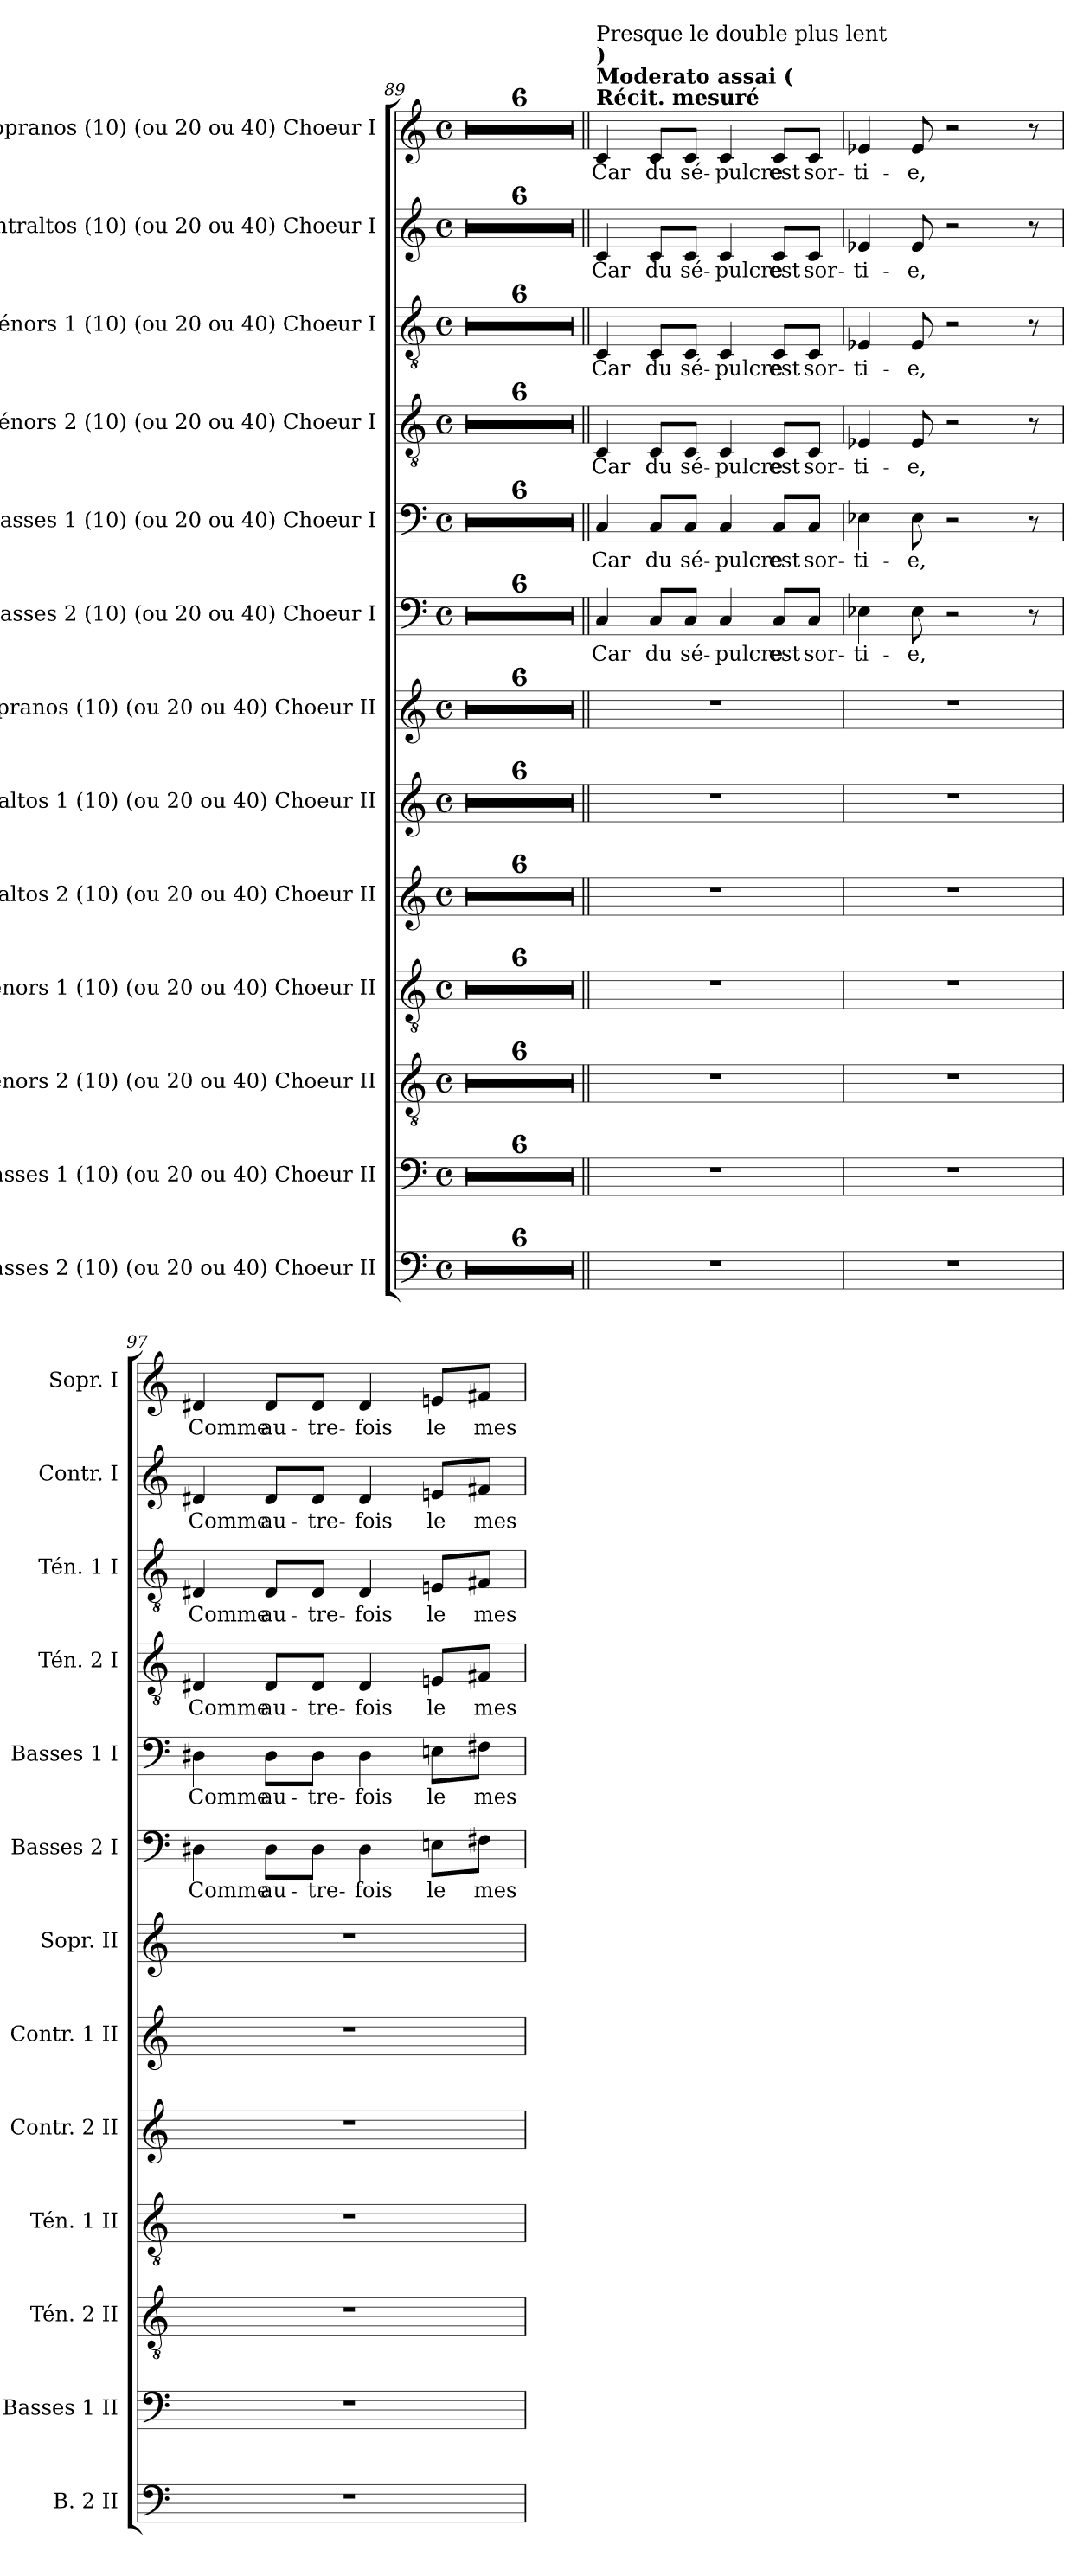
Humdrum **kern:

**kern	**kern	**kern	**kern	**kern	**kern	**kern	**kern	**text	**kern	**text	**kern	**text	**kern	**text	**kern	**text	**kern	**text
*part13	*part12	*part11	*part10	*part9	*part8	*part7	*part6	*part6	*part5	*part5	*part4	*part4	*part3	*part3	*part2	*part2	*part1	*part1
*staff13	*staff12	*staff11	*staff10	*staff9	*staff8	*staff7	*staff6	*staff6	*staff5	*staff5	*staff4	*staff4	*staff3	*staff3	*staff2	*staff2	*staff1	*staff1
*I"Basses 2 (10) (ou 20 ou 40) Choeur II	*I"Basses 1 (10) (ou 20 ou 40) Choeur II	*I"Ténors 2 (10) (ou 20 ou 40) Choeur II	*I"Ténors 1 (10) (ou 20 ou 40) Choeur II	*I"Contraltos 2 (10) (ou 20 ou 40) Choeur II	*I"Contraltos 1 (10) (ou 20 ou 40) Choeur II	*I"Sopranos (10) (ou 20 ou 40) Choeur II	*I"Basses 2 (10) (ou 20 ou 40) Choeur I	*	*I"Basses 1 (10) (ou 20 ou 40) Choeur I	*	*I"Ténors 2 (10) (ou 20 ou 40) Choeur I	*	*I"Ténors 1 (10) (ou 20 ou 40) Choeur I	*	*I"Contraltos (10) (ou 20 ou 40) Choeur I	*	*I"Sopranos (10) (ou 20 ou 40) Choeur I	*
*I'B. 2 II	*I'Basses 1 II	*I'Tén. 2 II	*I'Tén. 1 II	*I'Contr. 2 II	*I'Contr. 1 II	*I'Sopr. II	*I'Basses 2 I	*	*I'Basses 1 I	*	*I'Tén. 2 I	*	*I'Tén. 1 I	*	*I'Contr. I	*	*I'Sopr. I	*
*clefF4	*clefF4	*clefGv2	*clefGv2	*clefG2	*clefG2	*clefG2	*clefF4	*	*clefF4	*	*clefGv2	*	*clefGv2	*	*clefG2	*	*clefG2	*
*k[]	*k[]	*k[]	*k[]	*k[]	*k[]	*k[]	*k[]	*	*k[]	*	*k[]	*	*k[]	*	*k[]	*	*k[]	*
*M4/4	*M4/4	*M4/4	*M4/4	*M4/4	*M4/4	*M4/4	*M4/4	*	*M4/4	*	*M4/4	*	*M4/4	*	*M4/4	*	*M4/4	*
*met(c)	*met(c)	*met(c)	*met(c)	*met(c)	*met(c)	*met(c)	*met(c)	*	*met(c)	*	*met(c)	*	*met(c)	*	*met(c)	*	*met(c)	*
=89	=89	=89	=89	=89	=89	=89	=89	=89	=89	=89	=89	=89	=89	=89	=89	=89	=89	=89
1r	1r	1r	1r	1r	1r	1r	1r	.	1r	.	1r	.	1r	.	1r	.	1r	.
=90	=90	=90	=90	=90	=90	=90	=90	=90	=90	=90	=90	=90	=90	=90	=90	=90	=90	=90
1r	1r	1r	1r	1r	1r	1r	1r	.	1r	.	1r	.	1r	.	1r	.	1r	.
=91	=91	=91	=91	=91	=91	=91	=91	=91	=91	=91	=91	=91	=91	=91	=91	=91	=91	=91
1r	1r	1r	1r	1r	1r	1r	1r	.	1r	.	1r	.	1r	.	1r	.	1r	.
=92	=92	=92	=92	=92	=92	=92	=92	=92	=92	=92	=92	=92	=92	=92	=92	=92	=92	=92
1r	1r	1r	1r	1r	1r	1r	1r	.	1r	.	1r	.	1r	.	1r	.	1r	.
=93	=93	=93	=93	=93	=93	=93	=93	=93	=93	=93	=93	=93	=93	=93	=93	=93	=93	=93
1r	1r	1r	1r	1r	1r	1r	1r	.	1r	.	1r	.	1r	.	1r	.	1r	.
=94	=94	=94	=94	=94	=94	=94	=94	=94	=94	=94	=94	=94	=94	=94	=94	=94	=94	=94
1r	1r	1r	1r	1r	1r	1r	1r	.	1r	.	1r	.	1r	.	1r	.	1r	.
=95||	=95||	=95||	=95||	=95||	=95||	=95||	=95||	=95||	=95||	=95||	=95||	=95||	=95||	=95||	=95||	=95||	=95||	=95||
!!LO:REH:place=s1:a:B:fs=14:t=H
*	*	*	*	*	*	*	*	*	*	*	*	*	*	*	*	*	*MM84	*
!	!	!	!	!	!	!	!	!	!	!	!	!	!	!	!	!	!LO:TX:a:B:t=Récit. mesuré	!
!	!	!	!	!	!	!	!	!	!	!	!	!	!	!	!	!	!LO:TX:a:B:t=Moderato assai (	!
!	!	!	!	!	!	!	!	!	!	!	!	!	!	!	!	!	!LO:TX:a:B:t=)	!
!	!	!	!	!	!	!	!	!	!	!	!	!	!	!	!	!	!LO:TX:a:t=Presque le double plus lent	!
!	!	!	!	!	!	!	!	!LO:LY:b	!	!LO:LY:b	!	!LO:LY:b	!	!LO:LY:b	!	!LO:LY:b	!	!LO:LY:b
1r	1r	1r	1r	1r	1r	1r	4C/	Car	4C/	Car	4C/	Car	4C/	Car	4c/	Car	4c/	Car
!	!	!	!	!	!	!	!	!LO:LY:b	!	!LO:LY:b	!	!LO:LY:b	!	!LO:LY:b	!	!LO:LY:b	!	!LO:LY:b
.	.	.	.	.	.	.	8C/L	du	8C/L	du	8C/L	du	8C/L	du	8c/L	du	8c/L	du
!	!	!	!	!	!	!	!	!LO:LY:b	!	!LO:LY:b	!	!LO:LY:b	!	!LO:LY:b	!	!LO:LY:b	!	!LO:LY:b
.	.	.	.	.	.	.	8C/J	sé-	8C/J	sé-	8C/J	sé-	8C/J	sé-	8c/J	sé-	8c/J	sé-
!	!	!	!	!	!	!	!	!LO:LY:b	!	!LO:LY:b	!	!LO:LY:b	!	!LO:LY:b	!	!LO:LY:b	!	!LO:LY:b
.	.	.	.	.	.	.	4C/	-pulcre	4C/	-pulcre	4C/	-pulcre	4C/	-pulcre	4c/	-pulcre	4c/	-pulcre
!	!	!	!	!	!	!	!	!LO:LY:b	!	!LO:LY:b	!	!LO:LY:b	!	!LO:LY:b	!	!LO:LY:b	!	!LO:LY:b
.	.	.	.	.	.	.	8C/L	est	8C/L	est	8C/L	est	8C/L	est	8c/L	est	8c/L	est
!	!	!	!	!	!	!	!	!LO:LY:b	!	!LO:LY:b	!	!LO:LY:b	!	!LO:LY:b	!	!LO:LY:b	!	!LO:LY:b
.	.	.	.	.	.	.	8C/J	sor-	8C/J	sor-	8C/J	sor-	8C/J	sor-	8c/J	sor-	8c/J	sor-
=96	=96	=96	=96	=96	=96	=96	=96	=96	=96	=96	=96	=96	=96	=96	=96	=96	=96	=96
!	!	!	!	!	!	!	!	!LO:LY:b	!	!LO:LY:b	!	!LO:LY:b	!	!LO:LY:b	!	!LO:LY:b	!	!LO:LY:b
1r	1r	1r	1r	1r	1r	1r	4E-X\	-ti-	4E-X\	-ti-	4E-X/	-ti-	4E-X/	-ti-	4e-X/	-ti-	4e-X/	-ti-
!	!	!	!	!	!	!	!	!LO:LY:b	!	!LO:LY:b	!	!LO:LY:b	!	!LO:LY:b	!	!LO:LY:b	!	!LO:LY:b
.	.	.	.	.	.	.	8E-\	-e,	8E-\	-e,	8E-/	-e,	8E-/	-e,	8e-/	-e,	8e-/	-e,
.	.	.	.	.	.	.	2r	.	2r	.	2r	.	2r	.	2r	.	2r	.
.	.	.	.	.	.	.	8r	.	8r	.	8r	.	8r	.	8r	.	8r	.
!!LO:PB:g=z
=97	=97	=97	=97	=97	=97	=97	=97	=97	=97	=97	=97	=97	=97	=97	=97	=97	=97	=97
!	!	!	!	!	!	!	!	!LO:LY:b	!	!LO:LY:b	!	!LO:LY:b	!	!LO:LY:b	!	!LO:LY:b	!	!LO:LY:b
1r	1r	1r	1r	1r	1r	1r	4D#X\	Comme	4D#X\	Comme	4D#X/	Comme	4D#X/	Comme	4d#X/	Comme	4d#X/	Comme
!	!	!	!	!	!	!	!	!LO:LY:b	!	!LO:LY:b	!	!LO:LY:b	!	!LO:LY:b	!	!LO:LY:b	!	!LO:LY:b
.	.	.	.	.	.	.	8D#\L	au-	8D#\L	au-	8D#/L	au-	8D#/L	au-	8d#/L	au-	8d#/L	au-
!	!	!	!	!	!	!	!	!LO:LY:b	!	!LO:LY:b	!	!LO:LY:b	!	!LO:LY:b	!	!LO:LY:b	!	!LO:LY:b
.	.	.	.	.	.	.	8D#\J	-tre-	8D#\J	-tre-	8D#/J	-tre-	8D#/J	-tre-	8d#/J	-tre-	8d#/J	-tre-
!	!	!	!	!	!	!	!	!LO:LY:b	!	!LO:LY:b	!	!LO:LY:b	!	!LO:LY:b	!	!LO:LY:b	!	!LO:LY:b
.	.	.	.	.	.	.	4D#\	-fois	4D#\	-fois	4D#/	-fois	4D#/	-fois	4d#/	-fois	4d#/	-fois
!	!	!	!	!	!	!	!	!LO:LY:b	!	!LO:LY:b	!	!LO:LY:b	!	!LO:LY:b	!	!LO:LY:b	!	!LO:LY:b
.	.	.	.	.	.	.	8En\L	le	8En\L	le	8En/L	le	8En/L	le	8en/L	le	8en/L	le
!	!	!	!	!	!	!	!	!LO:LY:b	!	!LO:LY:b	!	!LO:LY:b	!	!LO:LY:b	!	!LO:LY:b	!	!LO:LY:b
.	.	.	.	.	.	.	8F#X\J	mes-	8F#X\J	mes-	8F#X/J	mes-	8F#X/J	mes-	8f#X/J	mes-	8f#X/J	mes-
=	=	=	=	=	=	=	=	=	=	=	=	=	=	=	=	=	=	=
*-	*-	*-	*-	*-	*-	*-	*-	*-	*-	*-	*-	*-	*-	*-	*-	*-	*-	*-
